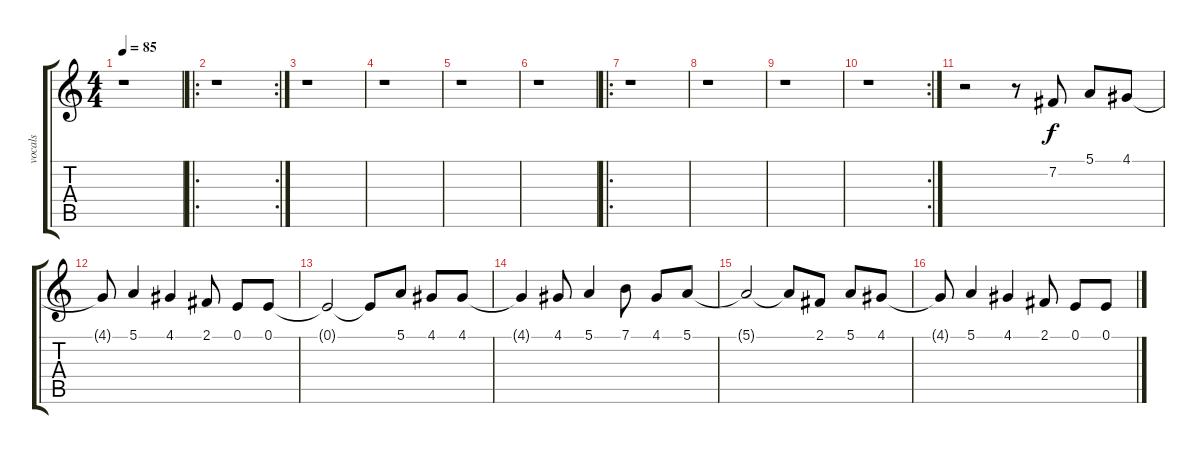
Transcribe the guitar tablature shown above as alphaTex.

\track ("vocals" "vocals") {instrument englishhorn}
\staff {score tabs}
\tuning (E4 B3 G3 D3 A2 E2) {hide}
\ts (4 4)
\tempo 85
\clef g2
\ks c
r.1{dy f instrument englishhorn} |
\ro
\rc 2
r.1 |
r.1 |
r.1 |
r.1 |
r.1 |
\ro
r.1 |
r.1 |
r.1 |
\rc 2
r.1 |
r.2 r.8 7.2.8 5.1.8 4.1.8 |
4.1{t}.8 5.1.4 4.1.4 2.1.8 0.1.8 0.1.8 |
0.1{t}.2 0.1{t}.8 5.1.8 4.1.8 4.1.8 |
4.1{t}.4 4.1.8 5.1.4 7.1.8 4.1.8 5.1.8 |
5.1{t}.2 5.1{t}.8 2.1.8 5.1.8 4.1.8 |
4.1{t}.8 5.1.4 4.1.4 2.1.8 0.1.8 0.1.8
